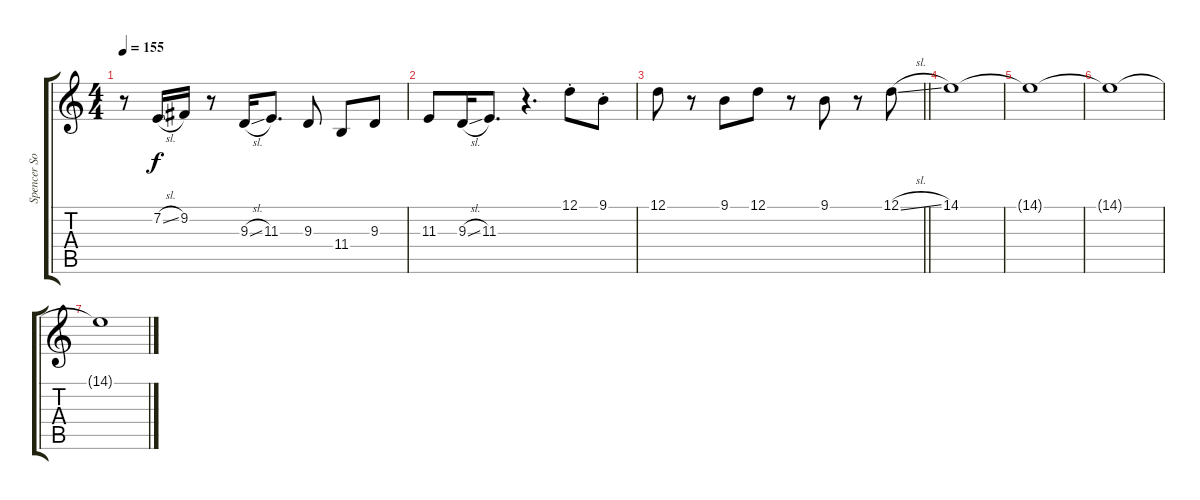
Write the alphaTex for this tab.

\track ("Spencer Sotelo - Vocals" "Spencer So") {instrument flute}
\staff {score tabs}
\tuning (D4 A3 F3 C3 G2 C2) {hide}
\ts (4 4)
\tempo 155
\clef g2
\ks c
r.8{dy f} 7.2{sl}.16 9.2.16 r.8 9.3{sl}.16 11.3.8{d} 9.3.8 11.4.8 9.3.8 |
11.3.8 9.3{sl}.16 11.3.8{d} r.4{d} 12.1{st}.8 9.1{st}.8 |
\barLineRight lightlight
12.1.8 r.8 9.1.8 12.1.8 r.8 9.1.8 r.8 12.1{sl}.8 |
14.1.1{volume 0} |
14.1{t}.1 |
14.1{t}.1 |
14.1{t}.1
